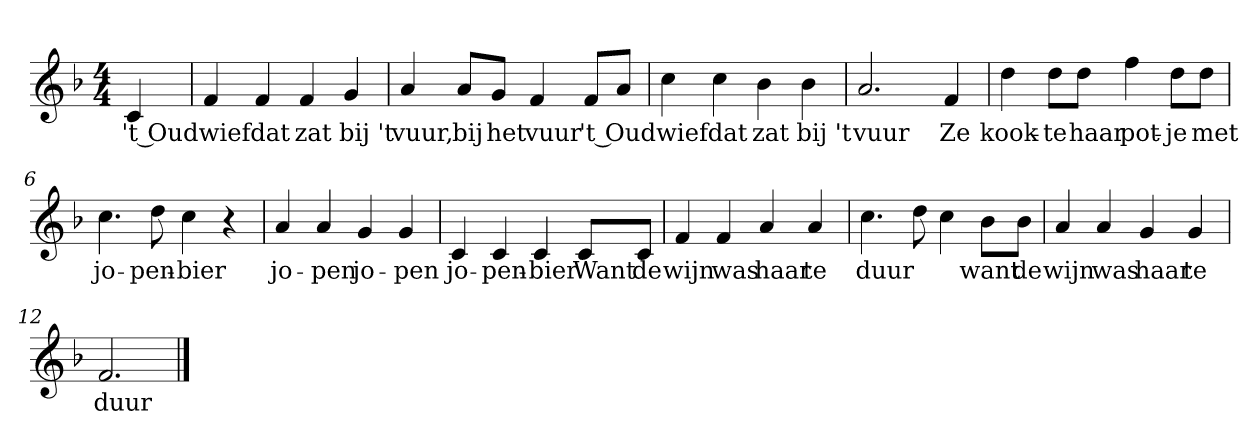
**kern	**text
*part1	*part1
*staff1	*staff1
*clefG2	*
*k[b-]	*
*F:	*
*M4/4	*
*MM120	*
=	=
4c	't Oud
=1	=1
4f	wief
4f	dat
4f	zat
4g	bij 't
=2	=2
4a	vuur,
8a/L	bij
8g/J	het
4f	vuur
8f/L	't Oud
8a/J	.
=3	=3
4cc	wief
4cc	dat
4b-	zat
4b-	bij 't
=4	=4
2.a	vuur
4f	Ze
=5	=5
4dd	kook-
8dd\L	-te
8dd\J	haar
4ff	pot-
8dd\L	-je
8dd\J	met
=6	=6
4.cc	jo-
8dd	-pen-
4cc	-bier
4r	.
=7	=7
4a	jo-
4a	-pen
4g	jo-
4g	-pen
=8	=8
4c	jo-
4c	-pen-
4c	-bier
8c/L	Want
8c/J	de
=9	=9
4f	wijn
4f	was
4a	haar
4a	te
=10	=10
4.cc	duur
8dd	.
4cc	.
8b-\L	want
8b-\J	de
=11	=11
4a	wijn
4a	was
4g	haar
4g	te
=12	=12
2.f	duur
==	==
*-	*-
